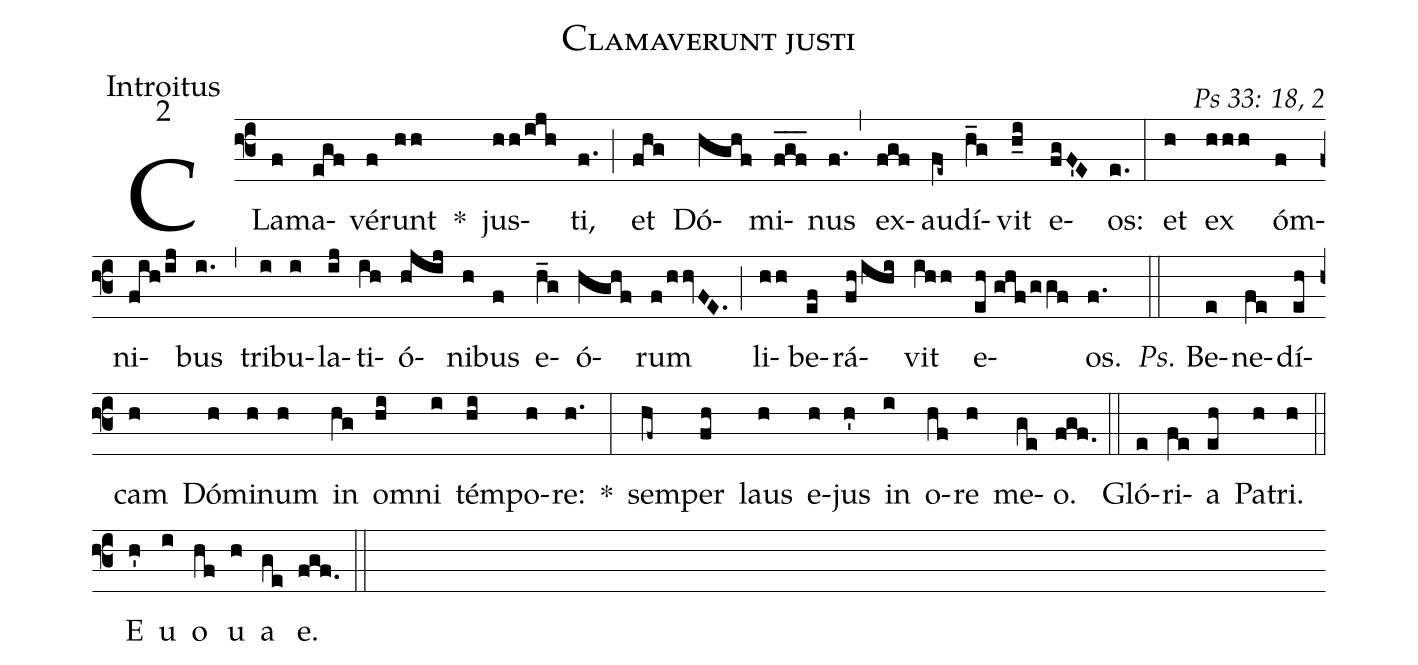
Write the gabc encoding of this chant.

name: Clamaverunt justi;
office-part: Introitus;
mode: 2;
commentary: Ps 33: 18, 2;
%%
(f3) CLa(f)ma(egf)vé(f)runt(hh) *() jus(hh/ijh)ti,(f.) (;) et(fhg) Dó(hghf)mi(f_g_f_)nus(f.) (,) ex(fgf)au(fe~)dí(h_g)vit(h_i) e(fgF'E)os:(e.) (:)
et(h) ex(hhh) óm(f)ni(fih/ij)bus(i.) (,) tri(i)bu(i)la(ij)ti(ih)ó(hjij)ni(h)bus(f) e(h_g)ó(hghf)rum(f/hhvFE.) (;) li(hh)be(ef)rá(fh/ihi)vit(ihh) e(eh//ghf/ggf)os.(f.) (::)
<i>Ps.</i> Be(e)ne(fe)dí(eh)cam(h) Dó(h)mi(h)num(h) in(hg) om(hi)ni(i) tém(hi)po(h)re:(h.) *(:)
sem(hf~)per(fh) laus(h) e(h)jus(h') in(i) o(hf)re(h) me(ge)o.(fgf.) (::)
Gló(e)ri(fe)a(eh) Pa(h)tri.(h) (::)
<eu>E(h') u(i) o(hf) u(h) a(ge) e.</eu>(fgf.) (::)
